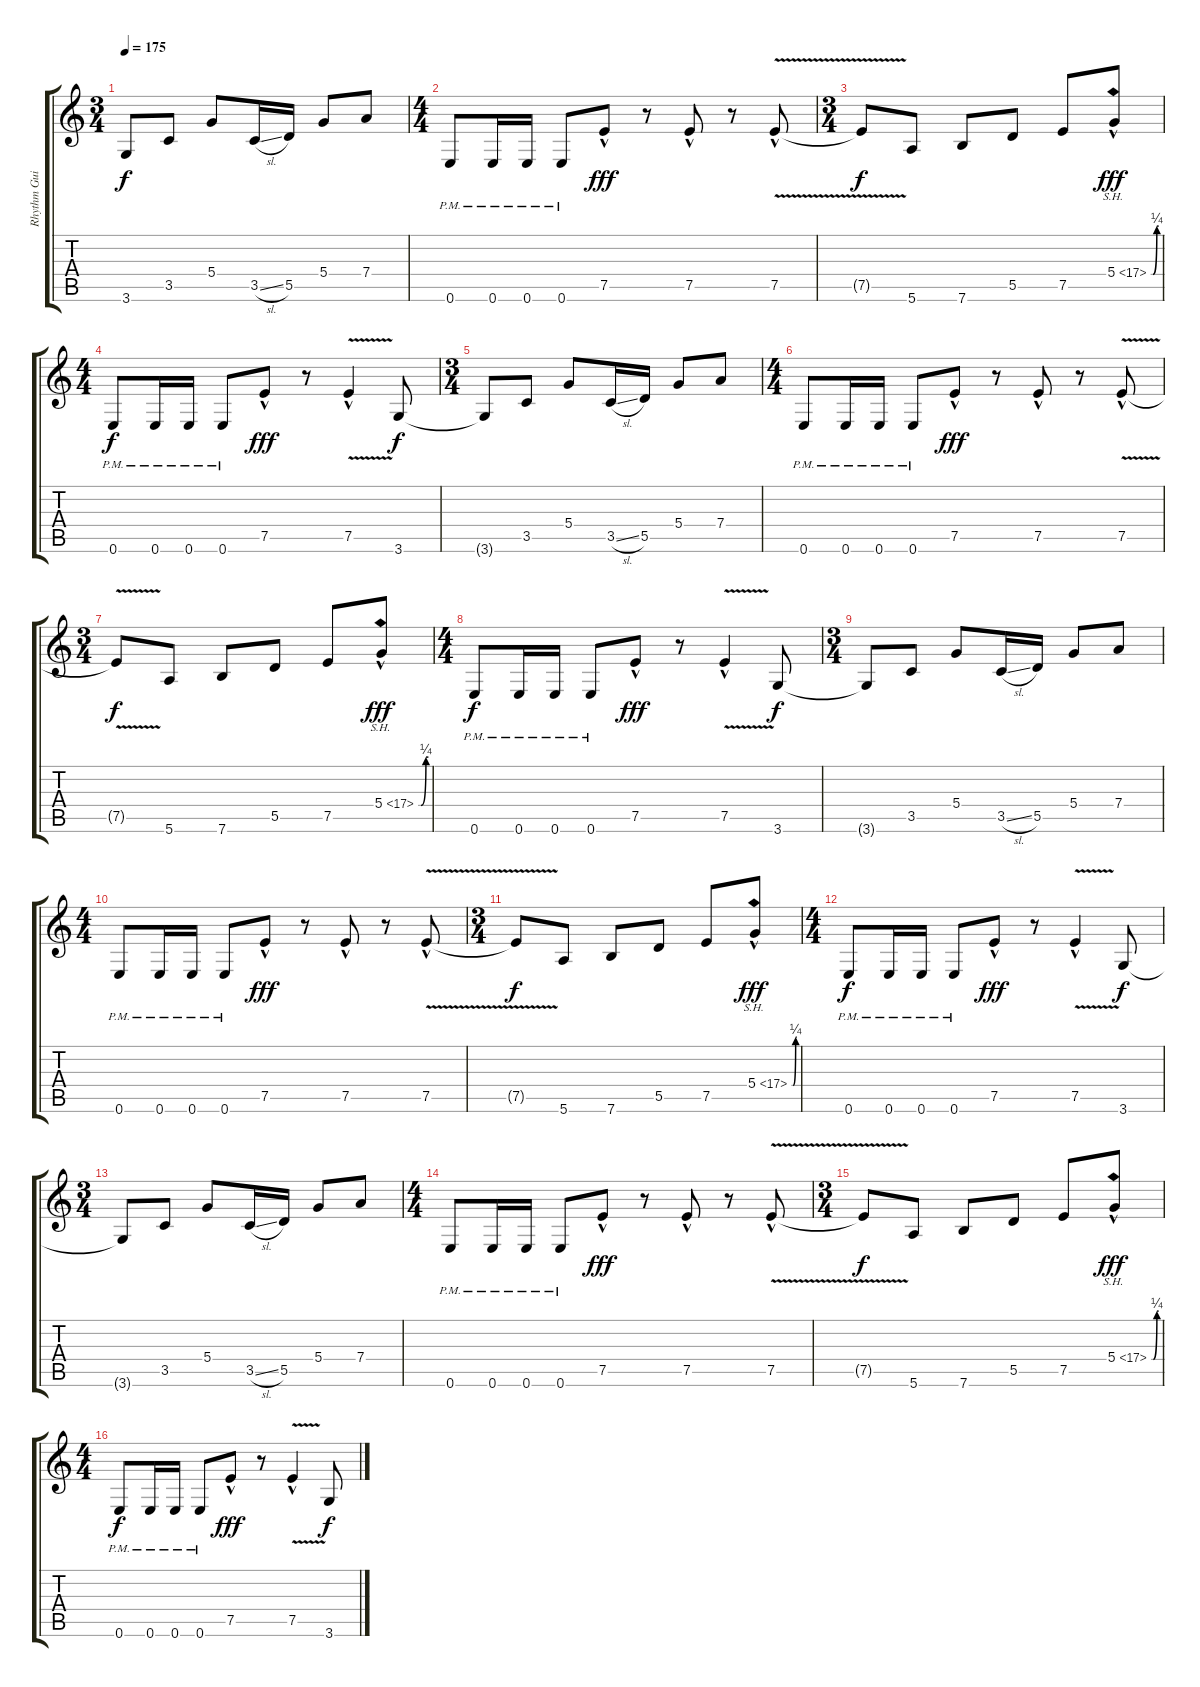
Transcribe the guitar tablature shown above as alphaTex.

\track ("Rhythm Guitar 2" "Rhythm Gui") {instrument distortionguitar}
\staff {score tabs}
\tuning (E4 B3 G3 D3 A2 E2) {hide}
\ts (3 4)
\tempo 175
\clef g2
\ks c
3.6{t}.8{dy f} 3.5.8 5.4.8 3.5{sl}.16 5.5.16 5.4.8 7.4.8 |
\ts (4 4)
0.6{pm}.8 0.6{pm}.16 0.6{pm}.16 0.6{pm}.8 7.5{hac}.8{dy fff} r.8 7.5{hac}.8 r.8 7.5{v hac}.8 |
\ts (3 4)
7.5{t}.8{dy f} 5.6.8 7.6.8 5.5.8 7.5.8 5.4{be (custom 0 0 15 0 45 1 60 1) sh 12 hac}.8{dy fff} |
\ts (4 4)
0.6{pm}.8{dy f} 0.6{pm}.16 0.6{pm}.16 0.6{pm}.8 7.5{hac}.8{dy fff} r.8 7.5{v hac}.4 3.6.8{dy f} |
\ts (3 4)
3.6{t}.8 3.5.8 5.4.8 3.5{sl}.16 5.5.16 5.4.8 7.4.8 |
\ts (4 4)
0.6{pm}.8 0.6{pm}.16 0.6{pm}.16 0.6{pm}.8 7.5{hac}.8{dy fff} r.8 7.5{hac}.8 r.8 7.5{v hac}.8 |
\ts (3 4)
7.5{t}.8{dy f} 5.6.8 7.6.8 5.5.8 7.5.8 5.4{be (custom 0 0 15 0 45 1 60 1) sh 12 hac}.8{dy fff} |
\ts (4 4)
0.6{pm}.8{dy f} 0.6{pm}.16 0.6{pm}.16 0.6{pm}.8 7.5{hac}.8{dy fff} r.8 7.5{v hac}.4 3.6.8{dy f} |
\ts (3 4)
3.6{t}.8 3.5.8 5.4.8 3.5{sl}.16 5.5.16 5.4.8 7.4.8 |
\ts (4 4)
0.6{pm}.8 0.6{pm}.16 0.6{pm}.16 0.6{pm}.8 7.5{hac}.8{dy fff} r.8 7.5{hac}.8 r.8 7.5{v hac}.8 |
\ts (3 4)
7.5{t}.8{dy f} 5.6.8 7.6.8 5.5.8 7.5.8 5.4{be (custom 0 0 15 0 45 1 60 1) sh 12 hac}.8{dy fff} |
\ts (4 4)
0.6{pm}.8{dy f} 0.6{pm}.16 0.6{pm}.16 0.6{pm}.8 7.5{hac}.8{dy fff} r.8 7.5{v hac}.4 3.6.8{dy f} |
\ts (3 4)
3.6{t}.8 3.5.8 5.4.8 3.5{sl}.16 5.5.16 5.4.8 7.4.8 |
\ts (4 4)
0.6{pm}.8 0.6{pm}.16 0.6{pm}.16 0.6{pm}.8 7.5{hac}.8{dy fff} r.8 7.5{hac}.8 r.8 7.5{v hac}.8 |
\ts (3 4)
7.5{t}.8{dy f} 5.6.8 7.6.8 5.5.8 7.5.8 5.4{be (custom 0 0 15 0 45 1 60 1) sh 12 hac}.8{dy fff} |
\ts (4 4)
0.6{pm}.8{dy f} 0.6{pm}.16 0.6{pm}.16 0.6{pm}.8 7.5{hac}.8{dy fff} r.8 7.5{v hac}.4 3.6.8{dy f}
